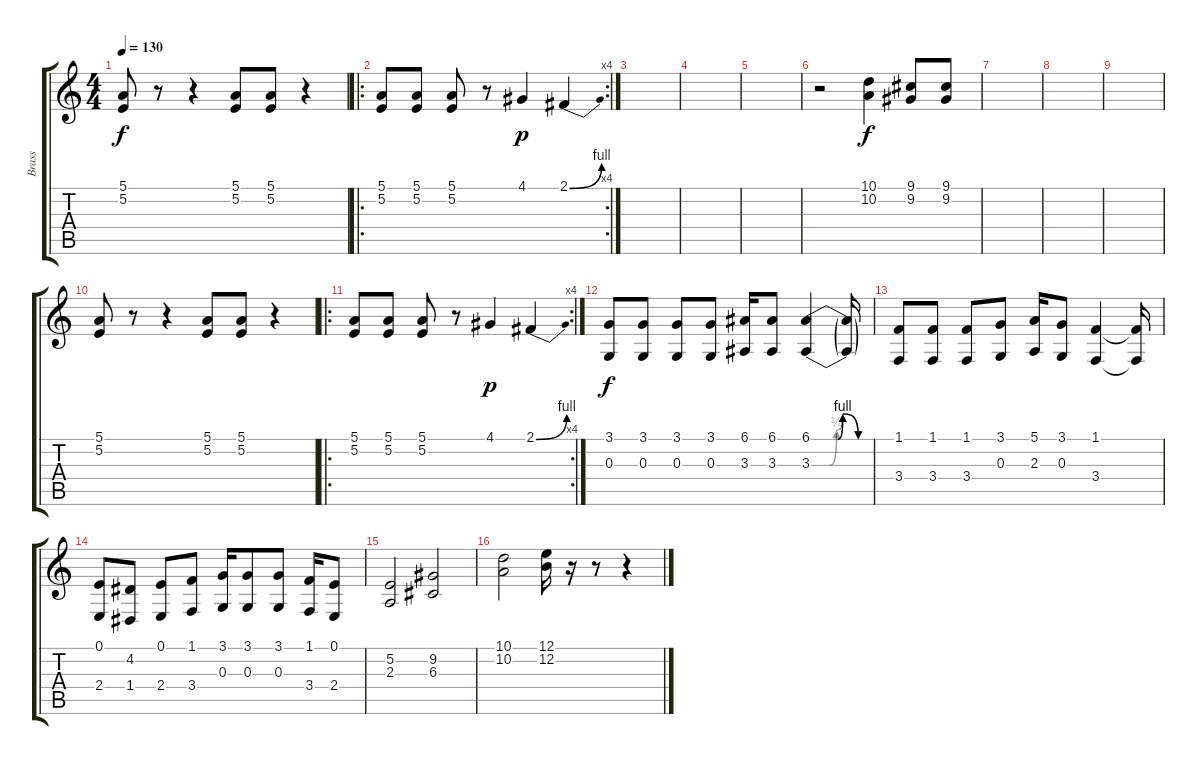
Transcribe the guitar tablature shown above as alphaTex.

\track ("Brass" "Brass") {instrument brasssection}
\staff {score tabs}
\tuning (E4 B3 G3 D3 A2 E2) {hide}
\ts (4 4)
\tempo 130
\clef g2
\ks c
(5.1 5.2).8{dy f} r.8 r.4 (5.1 5.2).8 (5.1 5.2).8 r.4 |
\ro
\rc 4
(5.1 5.2).8 (5.1 5.2).8 (5.1 5.2).8 r.8 4.1.4{dy p} 2.1{be (bend 0 0 60 4)}.4 |
|
|
|
r.2 (10.1 10.2).4{dy f} (9.1 9.2).8 (9.1 9.2).8 |
|
|
|
(5.1 5.2).8 r.8 r.4 (5.1 5.2).8 (5.1 5.2).8 r.4 |
\ro
\rc 4
(5.1 5.2).8 (5.1 5.2).8 (5.1 5.2).8 r.8 4.1.4{dy p} 2.1{be (bend 0 0 60 4)}.4 |
(3.1 0.3).8{dy f} (3.1 0.3).8 (3.1 0.3).8 (3.1 0.3).8 (6.1 3.3).16 (6.1 3.3).8 (6.1{be (custom 0 0 15 0 25 0 30 4 45 0 60 0)} 3.3{be (custom 0 0 15 0 17 0 24 1 30 4 45 0 60 0)}).4 (6.1{t} 3.3{t}).16 |
(1.1 3.4).8 (1.1 3.4).8 (1.1 3.4).8 (3.1 0.3).8 (5.1 2.3).16 (3.1 0.3).8 (1.1 3.4).4 (1.1{t} 3.4{t}).16 |
(0.1 2.4).8 (4.2 1.4).8 (0.1 2.4).8 (1.1 3.4).8 (3.1 0.3).16 (3.1 0.3).8 (3.1 0.3).8 (1.1 3.4).16 (0.1 2.4).8 |
(5.2 2.3).2 (9.2 6.3).2 |
(10.1 10.2).2 (12.1 12.2).16 r.16 r.8 r.4
